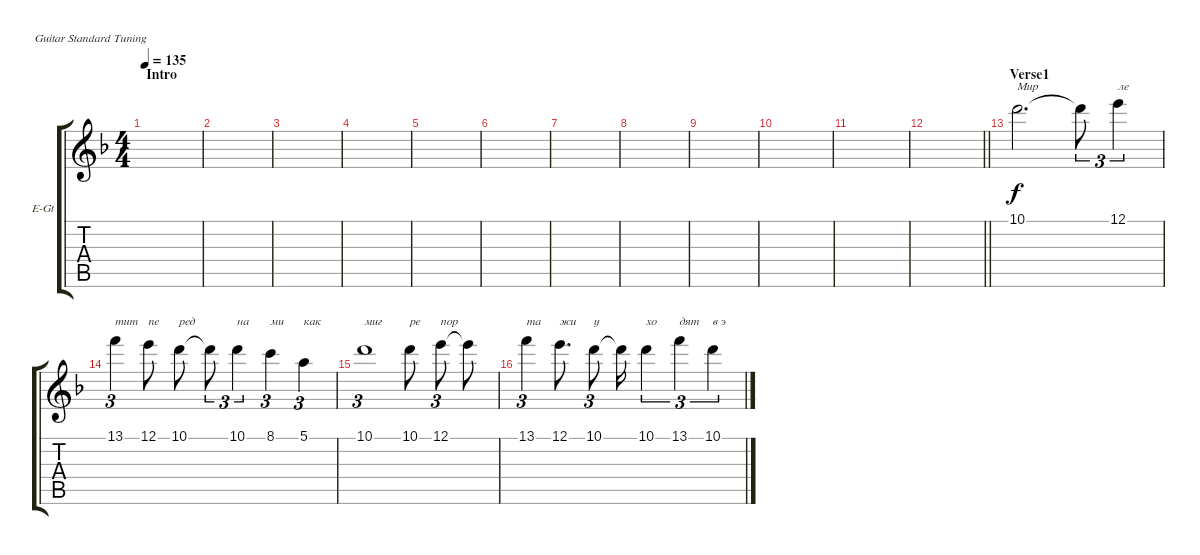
\bracketExtendMode groupsimilarinstruments
\firstSystemTrackNameOrientation horizontal
\otherSystemsTrackNameOrientation horizontal
\track ("vocal  (Artur Potemkin)" "E-Gt") {instrument electricguitarclean}
\staff {score tabs}
\tuning (E4 B3 G3 D3 A2 E2)
\ts (4 4)
\beaming (8 2 2 2 2)
\section ("" "Intro")
\tempo 135
\clef g2
\scale
0.51004
\ks dminor
|
\scale
0.24498 |
\scale
0.24498 |
\scale
0.333333 |
\scale
0.333333 |
\scale
0.333333 |
\scale
0.333333 |
\scale
0.333333 |
\scale
0.333333 |
\scale
0.333333 |
\scale
0.333333 |
\scale
0.333333
\barLineRight lightlight
|
\section ("" "Verse1")
\scale
0.333333 10.1.2{d txt "Мир"} 10.1{t}.8{tu (3 2)} 12.1.4{tu (3 2) txt "ле"} |
\scale
0.333333 13.1.4{tu (3 2) txt "тит"} 12.1.8{txt "пе"} 10.1.8{txt "ред"} 10.1{t}.8{tu (3 2)} 10.1.4{tu (3 2) txt "на"} 8.1.4{tu (3 2) txt "ми"} 5.1.4{tu (3 2) txt "как"} |
\scale
0.333333 10.1.1{tu (3 2) txt "миг"} 10.1.8{txt "ре"} 12.1.8{tu (3 2) txt "пор"} 12.1{t}.8 |
\scale
0.333333 13.1.4{tu (3 2) txt "та"} 12.1.8{d txt "жи"} 10.1.8{tu (3 2) txt "у"} 10.1{t}.16 10.1.4{tu (3 2) txt "хо"} 13.1.4{tu (3 2) txt "дят"} 10.1.4{tu (3 2) txt "в э"}
